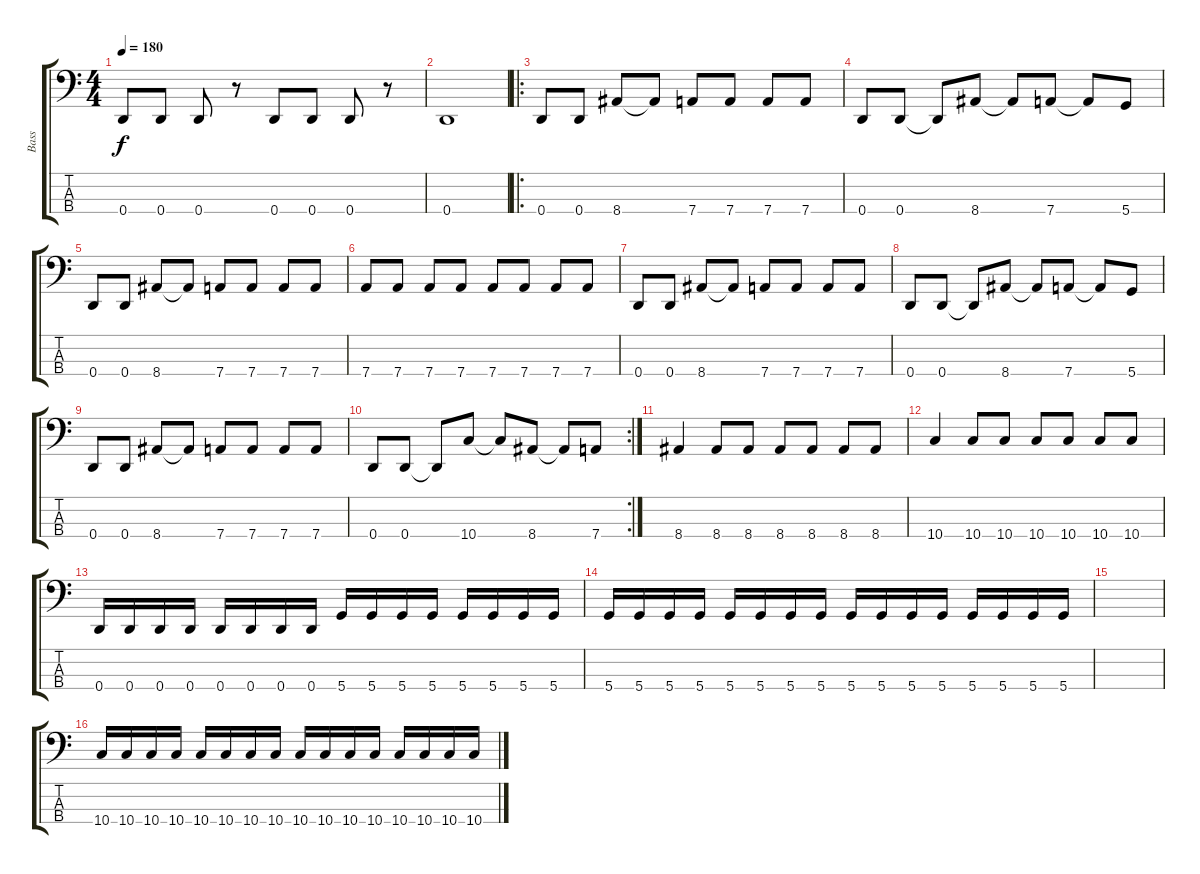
\track ("Bass" "Bass") {instrument electricbasspick}
\staff {score tabs}
\tuning (G2 D2 A1 D1) {hide}
\ts (4 4)
\tempo 180
\clef f4
\ks c
0.4.8{dy f} 0.4.8 0.4.8 r.8 0.4.8 0.4.8 0.4.8 r.8 |
0.4.1 |
\ro
0.4.8 0.4.8 8.4.8 8.4{t}.8 7.4.8 7.4.8 7.4.8 7.4.8 |
0.4.8 0.4.8 0.4{t}.8 8.4.8 8.4{t}.8 7.4.8 7.4{t}.8 5.4.8 |
0.4.8 0.4.8 8.4.8 8.4{t}.8 7.4.8 7.4.8 7.4.8 7.4.8 |
7.4.8 7.4.8 7.4.8 7.4.8 7.4.8 7.4.8 7.4.8 7.4.8 |
0.4.8 0.4.8 8.4.8 8.4{t}.8 7.4.8 7.4.8 7.4.8 7.4.8 |
0.4.8 0.4.8 0.4{t}.8 8.4.8 8.4{t}.8 7.4.8 7.4{t}.8 5.4.8 |
0.4.8 0.4.8 8.4.8 8.4{t}.8 7.4.8 7.4.8 7.4.8 7.4.8 |
\rc 2
0.4.8 0.4.8 0.4{t}.8 10.4.8 10.4{t}.8 8.4.8 8.4{t}.8 7.4.8 |
8.4.4 8.4.8 8.4.8 8.4.8 8.4.8 8.4.8 8.4.8 |
10.4.4 10.4.8 10.4.8 10.4.8 10.4.8 10.4.8 10.4.8 |
0.4.16 0.4.16 0.4.16 0.4.16 0.4.16 0.4.16 0.4.16 0.4.16 5.4.16 5.4.16 5.4.16 5.4.16 5.4.16 5.4.16 5.4.16 5.4.16 |
5.4.16 5.4.16 5.4.16 5.4.16 5.4.16 5.4.16 5.4.16 5.4.16 5.4.16 5.4.16 5.4.16 5.4.16 5.4.16 5.4.16 5.4.16 5.4.16 |
|
10.4.16 10.4.16 10.4.16 10.4.16 10.4.16 10.4.16 10.4.16 10.4.16 10.4.16 10.4.16 10.4.16 10.4.16 10.4.16 10.4.16 10.4.16 10.4.16
